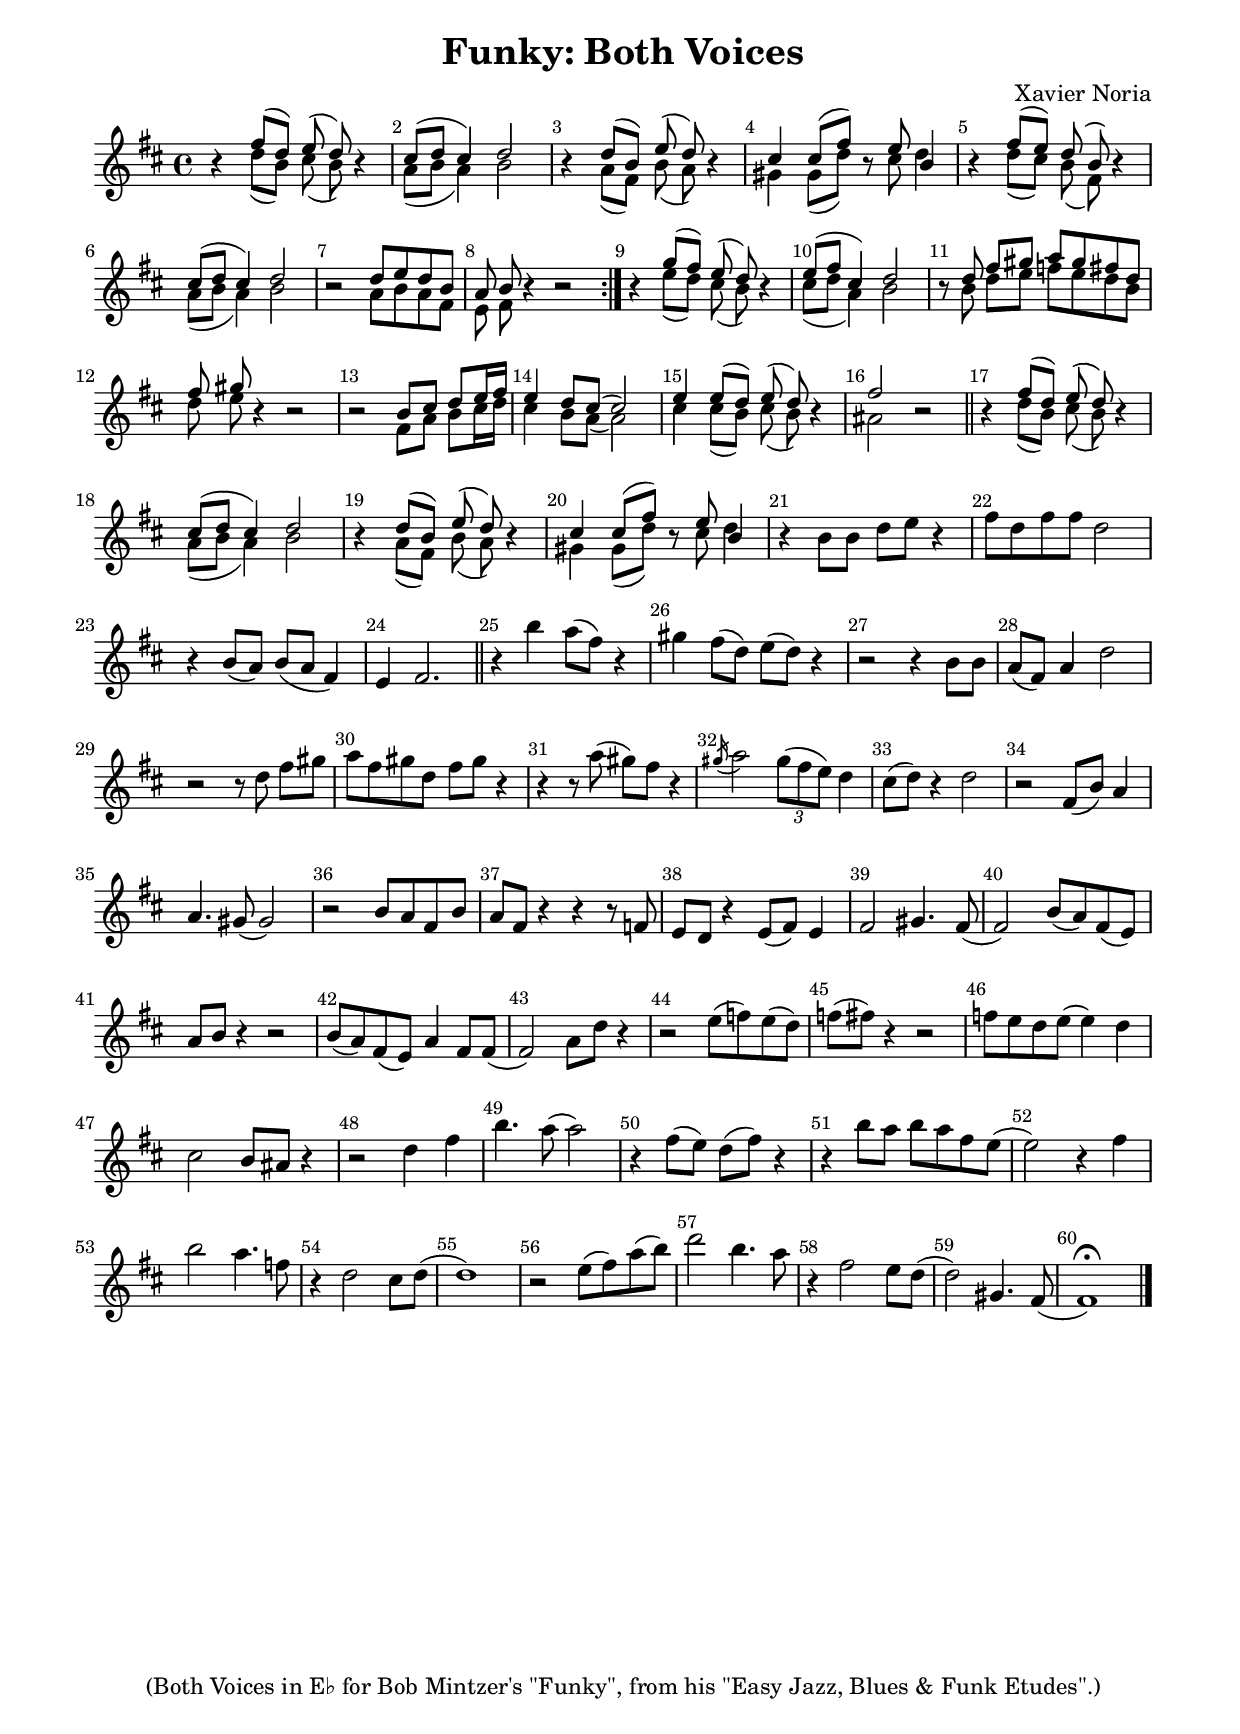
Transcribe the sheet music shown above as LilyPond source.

\version "2.16.1"

\include "../shared/common.ly"

\header {
  title    = "Funky: Both Voices"
  composer = "Xavier Noria"
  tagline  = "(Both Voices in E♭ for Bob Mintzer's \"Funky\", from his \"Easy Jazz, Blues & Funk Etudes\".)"
}

melody = \relative c'' {
  \clef treble
  \key d \major
  \time 4/4
  
  \repeat volta 2 {
    % 1
    r4 << fs8( \\ d8( >> << d8) \\ b8) >> << e8( \\ cs8( >> << d8) \\ b8) >> r4 |

    % 2
    << cs8( \\ a8( >> << d8 \\ b >> << cs4) \\ a) >> << d2 \\ b >> |

    % 3
    r4 << d8( \\ a8( >> << b8) \\ fs8) >> << e'8( \\ b8( >> << d8) \\ a) >> r4 |

    % 4
    << cs4 \\ gs4 >> << cs8( \\ gs8( >> << fs'8) \\ d8) >> r8 << e8 \\ cs8 >> << b4 \\ d4>> |

    % 5
    r4 << fs8( \\ d8( >> << e8) \\ cs8) >> << d8( \\ b8( >> << b8) \\ fs8) >> r4 |

    % 6
    << cs'8( \\ a8( >> << d8 \\ b8 >> << cs4) \\ a4) >> << d2 \\ b2 >> |

    % 7
    r2 << d8 \\ a8 >> << e'8 \\ b8 >> << d8 \\ a8 >> << b8 \\ fs8 >> |

    % 8
    << a8 \\ e8 >> << b'8 \\ fs8 >> r4 r2 |
  }

  % ---------------------------------------------------------------------------

  % 9
  r4 << g'8( \\ e8( >> << fs8) \\ d8) >> << e8( \\ cs8( >> << d8) \\ b8) >> r4 |

  % 10
  << e8( \\ cs8( >> << fs8 \\ d >> << cs4) \\ a4) >> << d2 \\ b >> |

  % 11
  r8 << d8 \\ b8 >> << fs'8[ \\ d8[ >> << gs8] \\ e8] >> << a8 \\ f8 >> << gs8 \\ e8 >> << fs8 \\ d8 >> << d8 \\ b8 >> |

  % 12
  << fs'8 \\ d8 >>  << gs8 \\ e8 >> r4 r2 |

  % 13
  r2 << b8 \\ fs8 >> << cs'8 \\ a8 >>  << d8 \\ b8 >> << e16 \\ cs16 >> << fs16 \\ d16 >> |

  % 14
  << e4 \\ cs4 >> << d8 \\ b8 >> << cs8( \\ a8( >>  << cs2) \\ a2) >> |

  % 15
  << e'4 \\ cs4 >> << e8( \\ cs8( >> << d8) \\ b8) >> << e8( \\ cs8( >> << d8) \\ b8) >> r4 |

  % 16
  << fs'2 \\ as,2 >> r2 \bar "||"

  % ---------------------------------------------------------------------------

  % 17
  r4 << fs'8( \\ d8( >> << d8) \\ b8) >> << e8( \\ cs8( >> << d8) \\ b8) >> r4 |

  % 18
  << cs8( \\ a8( >> << d8 \\ b >> << cs4) \\ a) >> << d2 \\ b >> |

  % 19
  r4 << d8( \\ a8( >> << b8) \\ fs8) >> << e'8( \\ b8( >> << d8) \\ a) >> r4 |

  % 20
  << cs4 \\ gs4 >> << cs8( \\ gs8( >> << fs'8) \\ d8) >> r8 << e8 \\ cs8 >> << b4 \\ d4>> |

  % 21
  r4 b8 b8 d8 e8 r4 |

  % 22
  fs8 d8 fs8 fs8 d2 |

  % 23
  r4 b8( a8) b8( a8 fs4) |

  % 24
  e4 fs2. \bar "||"

  % ---------------------------------------------------------------------------

  % 25
  r4 b'4 a8( fs8) r4 |

  % 26
  gs4 fs8( d8) e8( d8) r4 |

  % 27
  r2 r4 b8 b8 |

  % 28
  a8( fs8) a4 d2 |

  % 29
  r2 r8 d8 fs8[ gs8] |

  % 30
  a8 fs8 gs8 d8 fs8 gs8 r4 |

  % 31
  r4 r8 a8( gs8) fs8 r4 |

  % 32
  \acciaccatura gs16 a2 \times 2/3 { gs8( fs8 e8) } d4 |

  % 33
  cs8( d8) r4 d2 |

  % 34
  r2 fs,8( b8) a4

  % 35
  a4. gs8( gs2) |

  % 36
  r2 b8 a8 fs8 b8 |

  % 37
  a8 fs8 r4 r4 r8 f8 |

  % 38
  e8 d8 r4 e8( fs8) e4 |

  % 39
  fs2 gs4. fs8( |

  % 40
  fs2) b8( a8) fs8( e8) |

  % 41
  a8 b8 r4 r2 |

  % 42
  b8( a8) fs8( e8) a4 fs8 fs8( |

  % 43
  fs2) a8 d8 r4 |

  % 44
  r2 e8( f8) e8( d8) |

  % 45
  f8( fs8) r4 r2 |

  % 46
  f8 e8 d8 e8( e4) d4 |

  % 47
  cs2 b8 as8 r4 |

  % 48
  r2 d4 fs4 |

  % 49
  b4. a8( a2) |

  % 50
  r4 fs8( e8) d8( fs8) r4 |

  % 51
  r4 b8 a8 b8 a8 fs8 e8( |

  % 52
  e2) r4 fs4 |

  % 53
  b2 a4. f8 |

  % 54
  r4 d2 cs8 d8( |

  % 55
  d1)

  % 56
  r2 e8( fs8) a8( b8) |

  % 57
  d2 b4. a8 |

  % 58
  r4 fs2 e8 d8(

  % 59
  d2) gs,4. fs8(

  % 60
  fs1)\fermata \bar "|."
}

\score {
  { \melody }
}
